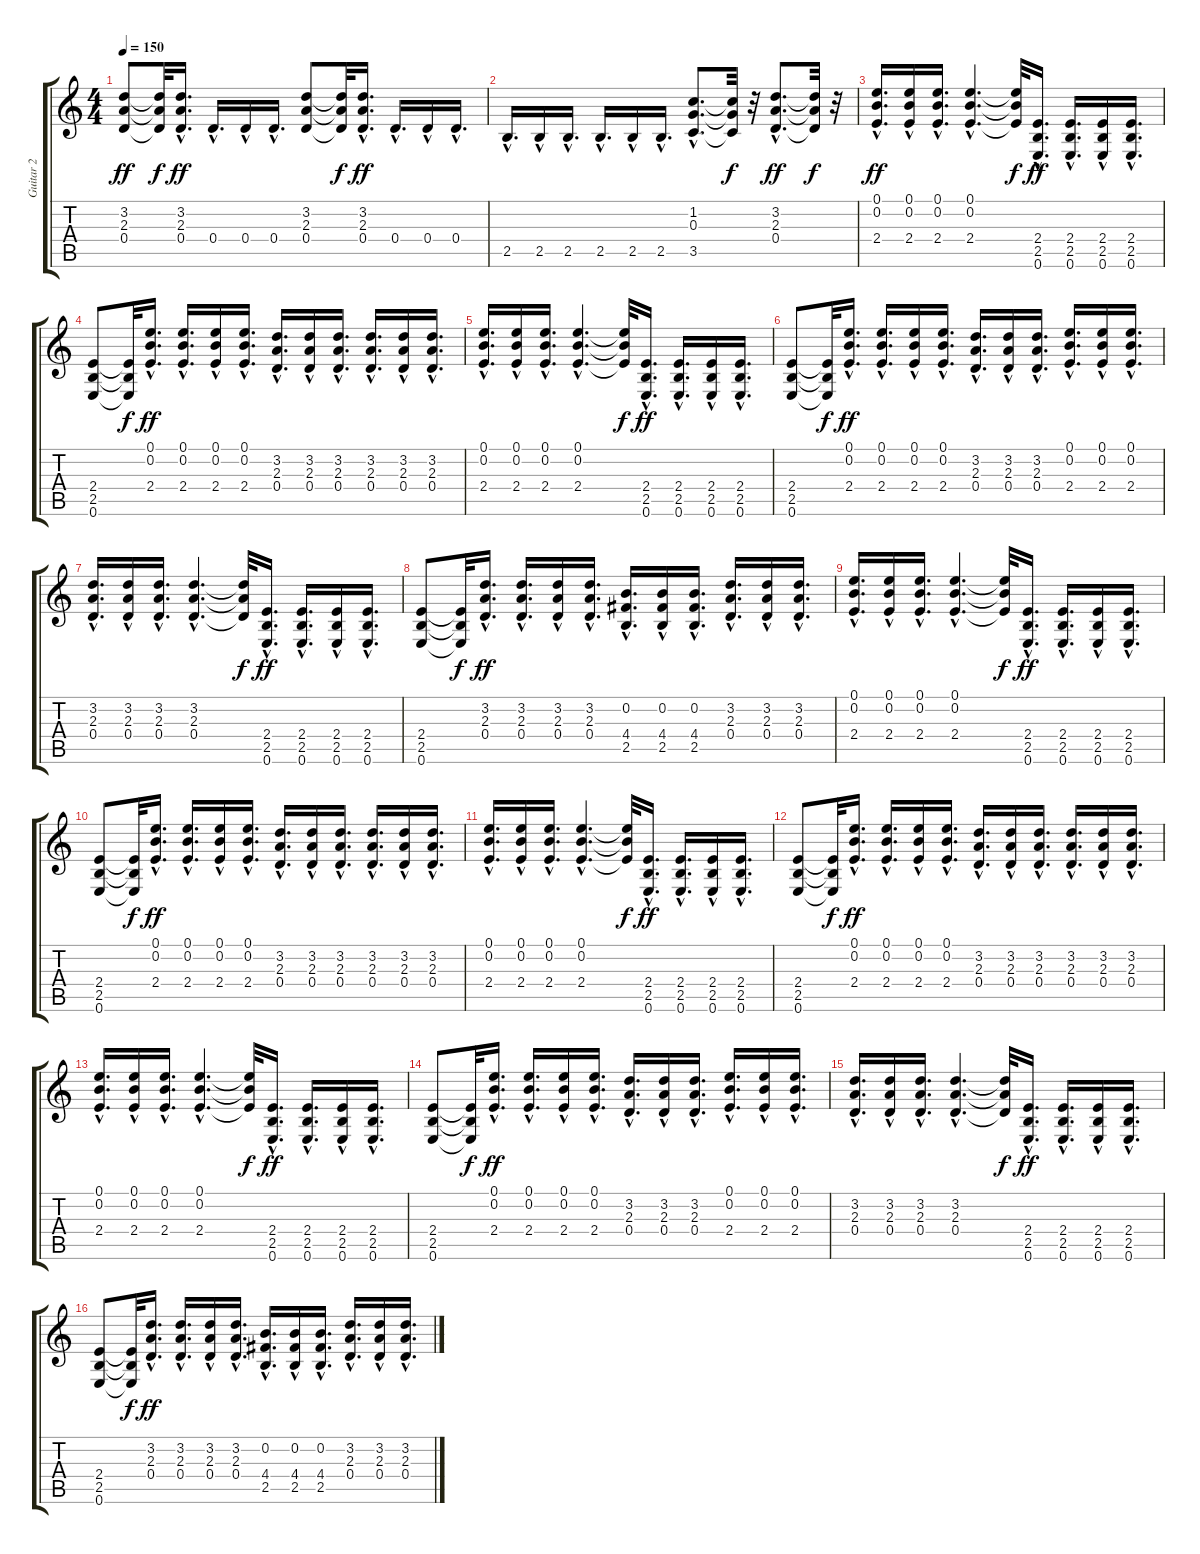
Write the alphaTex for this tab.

\track ("Guitar 2" "Guitar 2") {instrument overdrivenguitar}
\staff {score tabs}
\tuning (E4 B3 G3 D3 A2 E2) {hide}
\ts (4 4)
\tempo 150
\clef g2
\ks c
(3.2 2.3 0.4).8{dy ff} (3.2{t} 2.3{t} 0.4{t}).32{dy f} (3.2{hac} 2.3{hac} 0.4{hac}).16{d dy ff} 0.4{hac}.16{d} 0.4{hac}.16 0.4{hac}.16{d} (3.2 2.3 0.4).8 (3.2{t} 2.3{t} 0.4{t}).32{dy f} (3.2{hac} 2.3{hac} 0.4{hac}).16{d dy ff} 0.4{hac}.16{d} 0.4{hac}.16 0.4{hac}.16{d} |
2.5{hac}.16{d} 2.5{hac}.16 2.5{hac}.16{d} 2.5{hac}.16{d} 2.5{hac}.16 2.5{hac}.16{d} (1.2{hac} 0.3{hac} 3.5{hac}).8{d} (1.2{t} 0.3{t} 3.5{t}).32{dy f} r.32 (3.2{hac} 2.3{hac} 0.4{hac}).8{d dy ff} (3.2{t} 2.3{t} 0.4{t}).32{dy f} r.32 |
(0.1{hac} 0.2{hac} 2.4{hac}).16{d dy ff} (0.1{hac} 0.2{hac} 2.4{hac}).16 (0.1{hac} 0.2{hac} 2.4{hac}).16{d} (0.1{hac} 0.2{hac} 2.4{hac}).4{d} (0.1{t} 0.2{t} 2.4{t}).32{dy f} (2.4{hac} 2.5{hac} 0.6{hac}).16{d dy ff} (2.4{hac} 2.5{hac} 0.6{hac}).16{d} (2.4{hac} 2.5{hac} 0.6{hac}).16 (2.4{hac} 2.5{hac} 0.6{hac}).16{d} |
(2.4 2.5 0.6).8 (2.4{t} 2.5{t} 0.6{t}).32{dy f} (0.1{hac} 0.2{hac} 2.4{hac}).16{d dy ff} (0.1{hac} 0.2{hac} 2.4{hac}).16{d} (0.1{hac} 0.2{hac} 2.4{hac}).16 (0.1{hac} 0.2{hac} 2.4{hac}).16{d} (3.2{hac} 2.3{hac} 0.4{hac}).16{d} (3.2{hac} 2.3{hac} 0.4{hac}).16 (3.2{hac} 2.3{hac} 0.4{hac}).16{d} (3.2{hac} 2.3{hac} 0.4{hac}).16{d} (3.2{hac} 2.3{hac} 0.4{hac}).16 (3.2{hac} 2.3{hac} 0.4{hac}).16{d} |
(0.1{hac} 0.2{hac} 2.4{hac}).16{d} (0.1{hac} 0.2{hac} 2.4{hac}).16 (0.1{hac} 0.2{hac} 2.4{hac}).16{d} (0.1{hac} 0.2{hac} 2.4{hac}).4{d} (0.1{t} 0.2{t} 2.4{t}).32{dy f} (2.4{hac} 2.5{hac} 0.6{hac}).16{d dy ff} (2.4{hac} 2.5{hac} 0.6{hac}).16{d} (2.4{hac} 2.5{hac} 0.6{hac}).16 (2.4{hac} 2.5{hac} 0.6{hac}).16{d} |
(2.4 2.5 0.6).8 (2.4{t} 2.5{t} 0.6{t}).32{dy f} (0.1{hac} 0.2{hac} 2.4{hac}).16{d dy ff} (0.1{hac} 0.2{hac} 2.4{hac}).16{d} (0.1{hac} 0.2{hac} 2.4{hac}).16 (0.1{hac} 0.2{hac} 2.4{hac}).16{d} (3.2{hac} 2.3{hac} 0.4{hac}).16{d} (3.2{hac} 2.3{hac} 0.4{hac}).16 (3.2{hac} 2.3{hac} 0.4{hac}).16{d} (0.1{hac} 0.2{hac} 2.4{hac}).16{d} (0.1{hac} 0.2{hac} 2.4{hac}).16 (0.1{hac} 0.2{hac} 2.4{hac}).16{d} |
(3.2{hac} 2.3{hac} 0.4{hac}).16{d} (3.2{hac} 2.3{hac} 0.4{hac}).16 (3.2{hac} 2.3{hac} 0.4{hac}).16{d} (3.2{hac} 2.3{hac} 0.4{hac}).4{d} (3.2{t} 2.3{t} 0.4{t}).32{dy f} (2.4{hac} 2.5{hac} 0.6{hac}).16{d dy ff} (2.4{hac} 2.5{hac} 0.6{hac}).16{d} (2.4{hac} 2.5{hac} 0.6{hac}).16 (2.4{hac} 2.5{hac} 0.6{hac}).16{d} |
(2.4 2.5 0.6).8 (2.4{t} 2.5{t} 0.6{t}).32{dy f} (3.2{hac} 2.3{hac} 0.4{hac}).16{d dy ff} (3.2{hac} 2.3{hac} 0.4{hac}).16{d} (3.2{hac} 2.3{hac} 0.4{hac}).16 (3.2{hac} 2.3{hac} 0.4{hac}).16{d} (0.2{hac} 4.4{hac} 2.5{hac}).16{d} (0.2{hac} 4.4{hac} 2.5{hac}).16 (0.2{hac} 4.4{hac} 2.5{hac}).16{d} (3.2{hac} 2.3{hac} 0.4{hac}).16{d} (3.2{hac} 2.3{hac} 0.4{hac}).16 (3.2{hac} 2.3{hac} 0.4{hac}).16{d} |
(0.1{hac} 0.2{hac} 2.4{hac}).16{d} (0.1{hac} 0.2{hac} 2.4{hac}).16 (0.1{hac} 0.2{hac} 2.4{hac}).16{d} (0.1{hac} 0.2{hac} 2.4{hac}).4{d} (0.1{t} 0.2{t} 2.4{t}).32{dy f} (2.4{hac} 2.5{hac} 0.6{hac}).16{d dy ff} (2.4{hac} 2.5{hac} 0.6{hac}).16{d} (2.4{hac} 2.5{hac} 0.6{hac}).16 (2.4{hac} 2.5{hac} 0.6{hac}).16{d} |
(2.4 2.5 0.6).8 (2.4{t} 2.5{t} 0.6{t}).32{dy f} (0.1{hac} 0.2{hac} 2.4{hac}).16{d dy ff} (0.1{hac} 0.2{hac} 2.4{hac}).16{d} (0.1{hac} 0.2{hac} 2.4{hac}).16 (0.1{hac} 0.2{hac} 2.4{hac}).16{d} (3.2{hac} 2.3{hac} 0.4{hac}).16{d} (3.2{hac} 2.3{hac} 0.4{hac}).16 (3.2{hac} 2.3{hac} 0.4{hac}).16{d} (3.2{hac} 2.3{hac} 0.4{hac}).16{d} (3.2{hac} 2.3{hac} 0.4{hac}).16 (3.2{hac} 2.3{hac} 0.4{hac}).16{d} |
(0.1{hac} 0.2{hac} 2.4{hac}).16{d} (0.1{hac} 0.2{hac} 2.4{hac}).16 (0.1{hac} 0.2{hac} 2.4{hac}).16{d} (0.1{hac} 0.2{hac} 2.4{hac}).4{d} (0.1{t} 0.2{t} 2.4{t}).32{dy f} (2.4{hac} 2.5{hac} 0.6{hac}).16{d dy ff} (2.4{hac} 2.5{hac} 0.6{hac}).16{d} (2.4{hac} 2.5{hac} 0.6{hac}).16 (2.4{hac} 2.5{hac} 0.6{hac}).16{d} |
(2.4 2.5 0.6).8 (2.4{t} 2.5{t} 0.6{t}).32{dy f} (0.1{hac} 0.2{hac} 2.4{hac}).16{d dy ff} (0.1{hac} 0.2{hac} 2.4{hac}).16{d} (0.1{hac} 0.2{hac} 2.4{hac}).16 (0.1{hac} 0.2{hac} 2.4{hac}).16{d} (3.2{hac} 2.3{hac} 0.4{hac}).16{d} (3.2{hac} 2.3{hac} 0.4{hac}).16 (3.2{hac} 2.3{hac} 0.4{hac}).16{d} (3.2{hac} 2.3{hac} 0.4{hac}).16{d} (3.2{hac} 2.3{hac} 0.4{hac}).16 (3.2{hac} 2.3{hac} 0.4{hac}).16{d} |
(0.1{hac} 0.2{hac} 2.4{hac}).16{d} (0.1{hac} 0.2{hac} 2.4{hac}).16 (0.1{hac} 0.2{hac} 2.4{hac}).16{d} (0.1{hac} 0.2{hac} 2.4{hac}).4{d} (0.1{t} 0.2{t} 2.4{t}).32{dy f} (2.4{hac} 2.5{hac} 0.6{hac}).16{d dy ff} (2.4{hac} 2.5{hac} 0.6{hac}).16{d} (2.4{hac} 2.5{hac} 0.6{hac}).16 (2.4{hac} 2.5{hac} 0.6{hac}).16{d} |
(2.4 2.5 0.6).8 (2.4{t} 2.5{t} 0.6{t}).32{dy f} (0.1{hac} 0.2{hac} 2.4{hac}).16{d dy ff} (0.1{hac} 0.2{hac} 2.4{hac}).16{d} (0.1{hac} 0.2{hac} 2.4{hac}).16 (0.1{hac} 0.2{hac} 2.4{hac}).16{d} (3.2{hac} 2.3{hac} 0.4{hac}).16{d} (3.2{hac} 2.3{hac} 0.4{hac}).16 (3.2{hac} 2.3{hac} 0.4{hac}).16{d} (0.1{hac} 0.2{hac} 2.4{hac}).16{d} (0.1{hac} 0.2{hac} 2.4{hac}).16 (0.1{hac} 0.2{hac} 2.4{hac}).16{d} |
(3.2{hac} 2.3{hac} 0.4{hac}).16{d} (3.2{hac} 2.3{hac} 0.4{hac}).16 (3.2{hac} 2.3{hac} 0.4{hac}).16{d} (3.2{hac} 2.3{hac} 0.4{hac}).4{d} (3.2{t} 2.3{t} 0.4{t}).32{dy f} (2.4{hac} 2.5{hac} 0.6{hac}).16{d dy ff} (2.4{hac} 2.5{hac} 0.6{hac}).16{d} (2.4{hac} 2.5{hac} 0.6{hac}).16 (2.4{hac} 2.5{hac} 0.6{hac}).16{d} |
(2.4 2.5 0.6).8 (2.4{t} 2.5{t} 0.6{t}).32{dy f} (3.2{hac} 2.3{hac} 0.4{hac}).16{d dy ff} (3.2{hac} 2.3{hac} 0.4{hac}).16{d} (3.2{hac} 2.3{hac} 0.4{hac}).16 (3.2{hac} 2.3{hac} 0.4{hac}).16{d} (0.2{hac} 4.4{hac} 2.5{hac}).16{d} (0.2{hac} 4.4{hac} 2.5{hac}).16 (0.2{hac} 4.4{hac} 2.5{hac}).16{d} (3.2{hac} 2.3{hac} 0.4{hac}).16{d} (3.2{hac} 2.3{hac} 0.4{hac}).16 (3.2{hac} 2.3{hac} 0.4{hac}).16{d}
